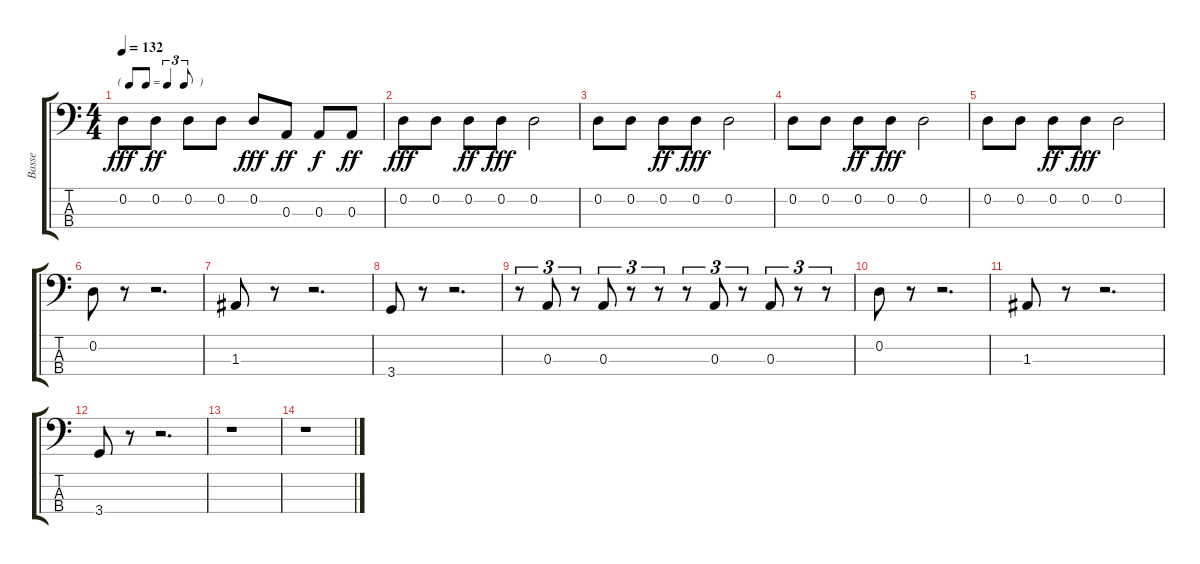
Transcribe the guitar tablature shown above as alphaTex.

\track ("Basse" "Basse") {instrument electricbassfinger}
\staff {score tabs}
\tuning (G2 D2 A1 E1) {hide}
\ts (4 4)
\tf triplet8th
\tempo 132
\clef f4
\ks c
0.2.8{dy fff} 0.2.8{dy ff} 0.2.8 0.2.8 0.2.8{dy fff} 0.3.8{dy ff} 0.3.8{dy f} 0.3.8{dy ff} |
0.2.8{dy fff} 0.2.8 0.2.8{dy ff} 0.2.8{dy fff} 0.2.2 |
0.2.8 0.2.8 0.2.8{dy ff} 0.2.8{dy fff} 0.2.2 |
0.2.8 0.2.8 0.2.8{dy ff} 0.2.8{dy fff} 0.2.2 |
0.2.8 0.2.8 0.2.8{dy ff} 0.2.8{dy fff} 0.2.2 |
0.2.8 r.8 r.2{d} |
1.3.8 r.8 r.2{d} |
3.4.8 r.8 r.2{d} |
r.8{tu (3 2)} 0.3.8{tu (3 2)} r.8{tu (3 2)} 0.3.8{tu (3 2)} r.8{tu (3 2)} r.8{tu (3 2)} r.8{tu (3 2)} 0.3.8{tu (3 2)} r.8{tu (3 2)} 0.3.8{tu (3 2)} r.8{tu (3 2)} r.8{tu (3 2)} |
0.2.8 r.8 r.2{d} |
1.3.8 r.8 r.2{d} |
3.4.8 r.8 r.2{d} |
r.1 |
r.1
